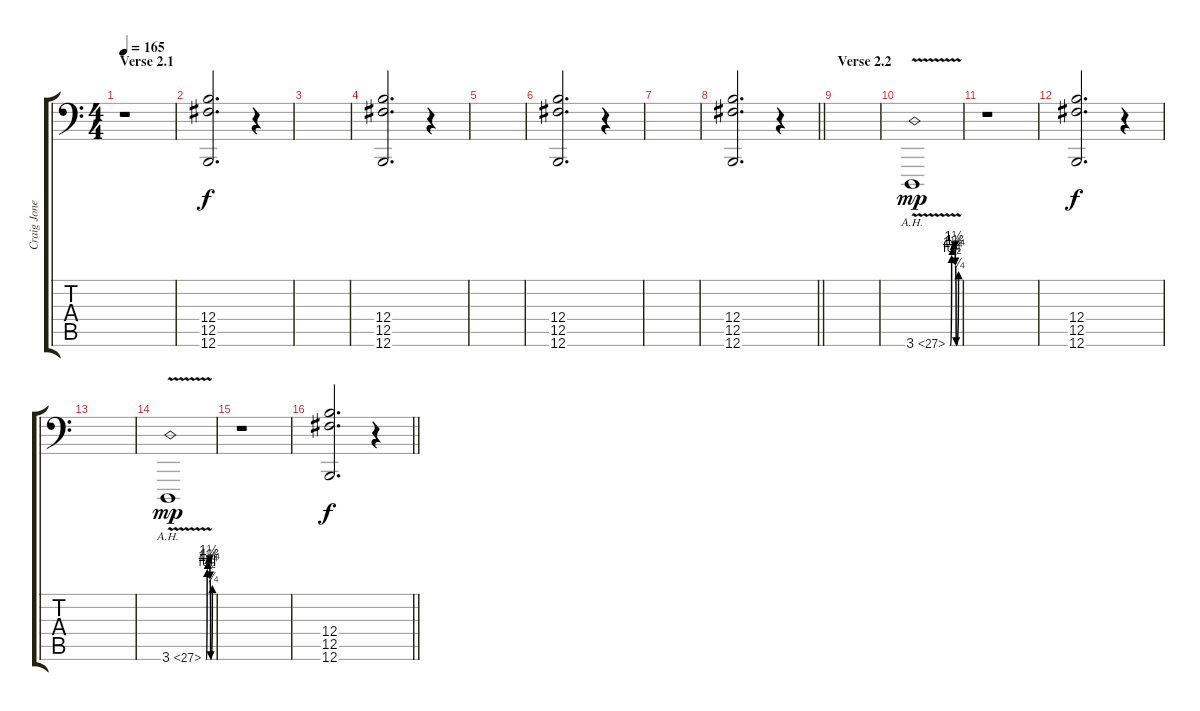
\track ("Craig Jones" "Craig Jone") {instrument lead2sawtooth}
\staff {score tabs}
\tuning (Db6 Ab3 E3 B2 Gb2 B0) {hide}
\ts (4 4)
\section ("" "Verse 2.1")
\tempo 165
\clef f4
\ks c
r.1{dy f} |
(12.4 12.5 12.6).2{d volume 7 instrument applause} r.4{volume 0} |
|
(12.4 12.5 12.6).2{d volume 7 instrument applause} r.4{volume 0} |
|
(12.4 12.5 12.6).2{d volume 7 instrument applause} r.4{volume 0} |
|
\barLineRight lightlight
(12.4 12.5 12.6).2{d volume 7 instrument applause} r.4{volume 0} |
\section ("" "Verse 2.2")
|
3.6{be (custom 0 0 11 4 17 5 27 6 32 6 34 5 37 2 43 0 60 1) ah 24 v}.1{dy mp volume 13 balance 16 instrument guitarharmonics} |
r.1{volume 0} |
(12.4 12.5 12.6).2{d dy f volume 7 instrument applause} r.4{volume 0} |
|
3.6{be (custom 0 0 11 4 17 5 27 6 32 6 34 5 37 2 43 0 60 1) ah 24 v}.1{dy mp volume 13 balance 16 instrument guitarharmonics} |
r.1{volume 0} |
\barLineRight lightlight
(12.4 12.5 12.6).2{d dy f volume 7 instrument applause} r.4{volume 0}
